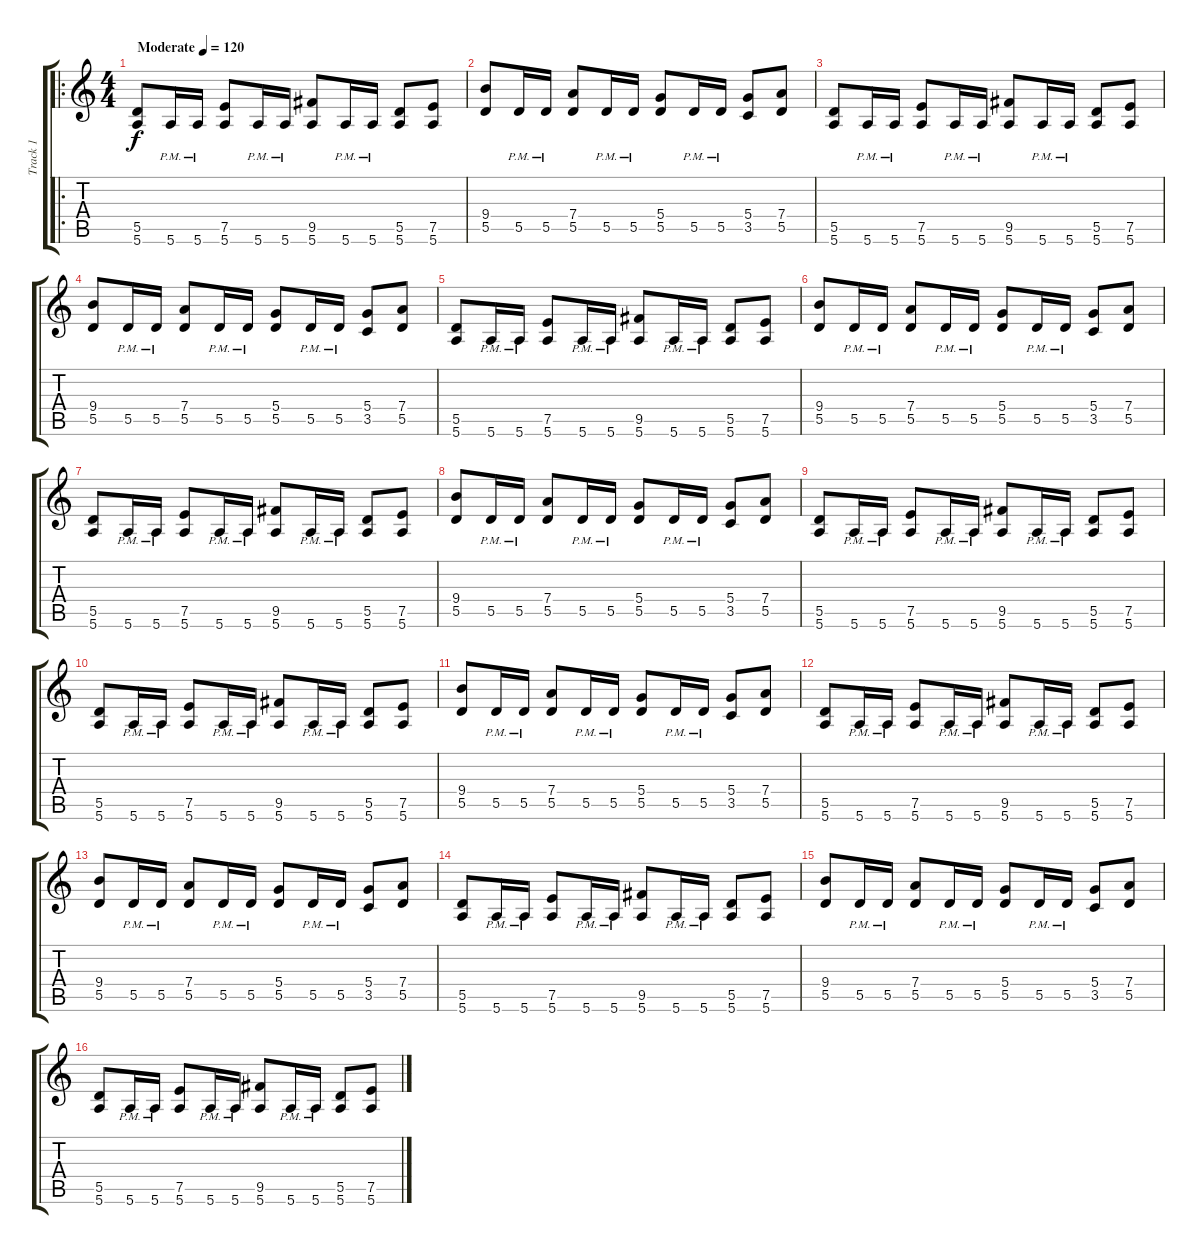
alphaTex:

\track ("Track 1" "Track 1") {instrument overdrivenguitar}
\staff {score tabs}
\tuning (E4 B3 G3 D3 A2 E2) {hide}
\ro
\ts (4 4)
\tempo (120 "Moderate")
\clef g2
\ks c
(5.5 5.6).8{dy f instrument overdrivenguitar} 5.6{pm}.16 5.6{pm}.16 (7.5 5.6).8 5.6{pm}.16 5.6{pm}.16 (9.5 5.6).8 5.6{pm}.16 5.6{pm}.16 (5.5 5.6).8 (7.5 5.6).8 |
(9.4 5.5).8 5.5{pm}.16 5.5{pm}.16 (7.4 5.5).8 5.5{pm}.16 5.5{pm}.16 (5.4 5.5).8 5.5{pm}.16 5.5{pm}.16 (5.4 3.5).8 (7.4 5.5).8 |
(5.5 5.6).8 5.6{pm}.16 5.6{pm}.16 (7.5 5.6).8 5.6{pm}.16 5.6{pm}.16 (9.5 5.6).8 5.6{pm}.16 5.6{pm}.16 (5.5 5.6).8 (7.5 5.6).8 |
(9.4 5.5).8 5.5{pm}.16 5.5{pm}.16 (7.4 5.5).8 5.5{pm}.16 5.5{pm}.16 (5.4 5.5).8 5.5{pm}.16 5.5{pm}.16 (5.4 3.5).8 (7.4 5.5).8 |
(5.5 5.6).8 5.6{pm}.16 5.6{pm}.16 (7.5 5.6).8 5.6{pm}.16 5.6{pm}.16 (9.5 5.6).8 5.6{pm}.16 5.6{pm}.16 (5.5 5.6).8 (7.5 5.6).8 |
(9.4 5.5).8 5.5{pm}.16 5.5{pm}.16 (7.4 5.5).8 5.5{pm}.16 5.5{pm}.16 (5.4 5.5).8 5.5{pm}.16 5.5{pm}.16 (5.4 3.5).8 (7.4 5.5).8 |
(5.5 5.6).8 5.6{pm}.16 5.6{pm}.16 (7.5 5.6).8 5.6{pm}.16 5.6{pm}.16 (9.5 5.6).8 5.6{pm}.16 5.6{pm}.16 (5.5 5.6).8 (7.5 5.6).8 |
(9.4 5.5).8 5.5{pm}.16 5.5{pm}.16 (7.4 5.5).8 5.5{pm}.16 5.5{pm}.16 (5.4 5.5).8 5.5{pm}.16 5.5{pm}.16 (5.4 3.5).8 (7.4 5.5).8 |
(5.5 5.6).8 5.6{pm}.16 5.6{pm}.16 (7.5 5.6).8 5.6{pm}.16 5.6{pm}.16 (9.5 5.6).8 5.6{pm}.16 5.6{pm}.16 (5.5 5.6).8 (7.5 5.6).8 |
(5.5 5.6).8 5.6{pm}.16 5.6{pm}.16 (7.5 5.6).8 5.6{pm}.16 5.6{pm}.16 (9.5 5.6).8 5.6{pm}.16 5.6{pm}.16 (5.5 5.6).8 (7.5 5.6).8 |
(9.4 5.5).8 5.5{pm}.16 5.5{pm}.16 (7.4 5.5).8 5.5{pm}.16 5.5{pm}.16 (5.4 5.5).8 5.5{pm}.16 5.5{pm}.16 (5.4 3.5).8 (7.4 5.5).8 |
(5.5 5.6).8 5.6{pm}.16 5.6{pm}.16 (7.5 5.6).8 5.6{pm}.16 5.6{pm}.16 (9.5 5.6).8 5.6{pm}.16 5.6{pm}.16 (5.5 5.6).8 (7.5 5.6).8 |
(9.4 5.5).8 5.5{pm}.16 5.5{pm}.16 (7.4 5.5).8 5.5{pm}.16 5.5{pm}.16 (5.4 5.5).8 5.5{pm}.16 5.5{pm}.16 (5.4 3.5).8 (7.4 5.5).8 |
(5.5 5.6).8 5.6{pm}.16 5.6{pm}.16 (7.5 5.6).8 5.6{pm}.16 5.6{pm}.16 (9.5 5.6).8 5.6{pm}.16 5.6{pm}.16 (5.5 5.6).8 (7.5 5.6).8 |
(9.4 5.5).8 5.5{pm}.16 5.5{pm}.16 (7.4 5.5).8 5.5{pm}.16 5.5{pm}.16 (5.4 5.5).8 5.5{pm}.16 5.5{pm}.16 (5.4 3.5).8 (7.4 5.5).8 |
(5.5 5.6).8 5.6{pm}.16 5.6{pm}.16 (7.5 5.6).8 5.6{pm}.16 5.6{pm}.16 (9.5 5.6).8 5.6{pm}.16 5.6{pm}.16 (5.5 5.6).8 (7.5 5.6).8
